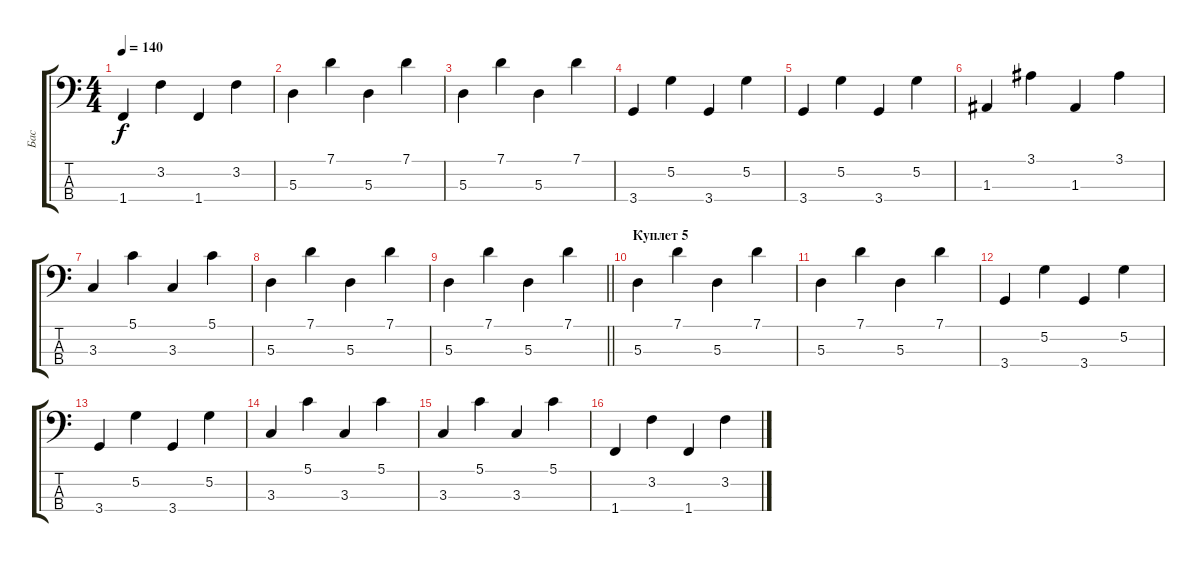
\track ("Бас" "Бас") {instrument electricbassfinger}
\staff {score tabs}
\tuning (G2 D2 A1 E1) {hide}
\ts (4 4)
\tempo 140
\clef f4
\ks c
1.4.4{dy f} 3.2.4 1.4.4 3.2.4 |
5.3.4 7.1.4 5.3.4 7.1.4 |
5.3.4 7.1.4 5.3.4 7.1.4 |
3.4.4 5.2.4 3.4.4 5.2.4 |
3.4.4 5.2.4 3.4.4 5.2.4 |
1.3.4 3.1.4 1.3.4 3.1.4 |
3.3.4 5.1.4 3.3.4 5.1.4 |
5.3.4 7.1.4 5.3.4 7.1.4 |
\barLineRight lightlight
5.3.4 7.1.4 5.3.4 7.1.4 |
\section ("" "Куплет 5")
5.3.4 7.1.4 5.3.4 7.1.4 |
5.3.4 7.1.4 5.3.4 7.1.4 |
3.4.4 5.2.4 3.4.4 5.2.4 |
3.4.4 5.2.4 3.4.4 5.2.4 |
3.3.4 5.1.4 3.3.4 5.1.4 |
3.3.4 5.1.4 3.3.4 5.1.4 |
1.4.4 3.2.4 1.4.4 3.2.4
